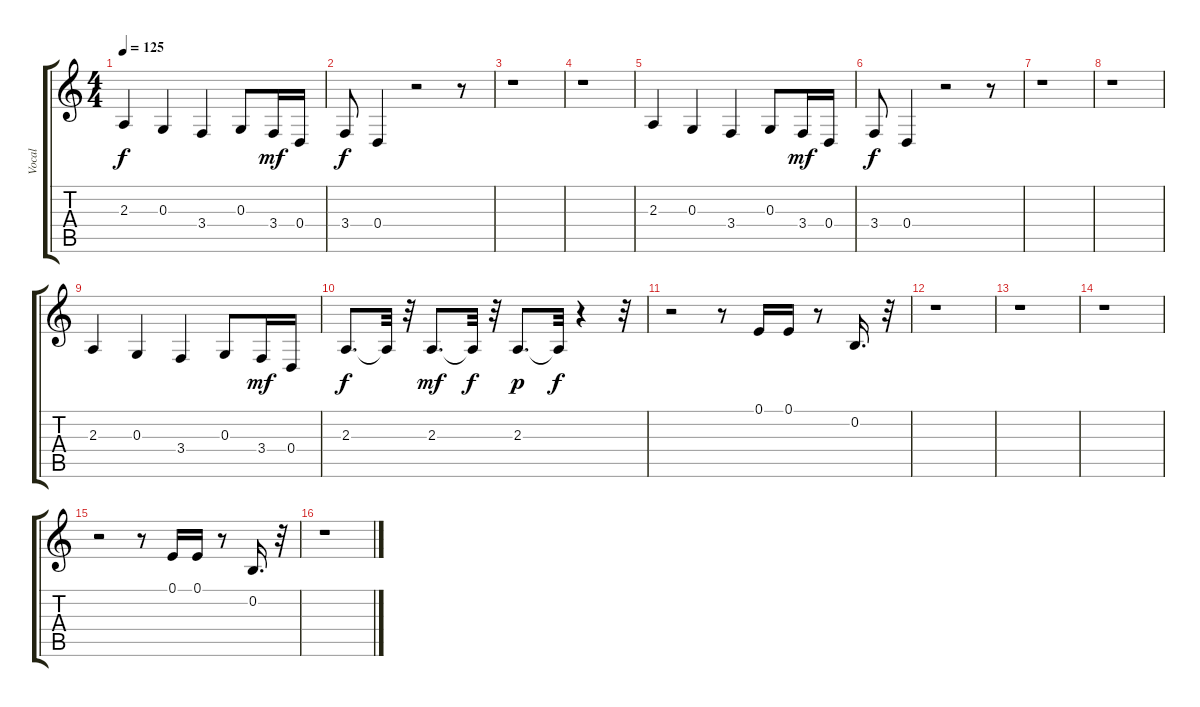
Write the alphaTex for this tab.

\track ("Vocal     " "Vocal     ") {instrument altosax}
\staff {score tabs}
\tuning (E4 B3 G3 D3 A2 E2) {hide}
\ts (4 4)
\tempo 125
\clef g2
\ks c
2.3.4{dy f} 0.3.4 3.4.4 0.3.8 3.4.16{dy mf} 0.4.16 |
3.4.8{dy f} 0.4.4 r.2 r.8 |
r.1 |
r.1 |
2.3.4 0.3.4 3.4.4 0.3.8 3.4.16{dy mf} 0.4.16 |
3.4.8{dy f} 0.4.4 r.2 r.8 |
r.1 |
r.1 |
2.3.4 0.3.4 3.4.4 0.3.8 3.4.16{dy mf} 0.4.16 |
2.3.8{d dy f} 2.3{t}.32 r.32 2.3.8{d dy mf} 2.3{t}.32{dy f} r.32 2.3.8{d dy p} 2.3{t}.32{dy f} r.4 r.32 |
r.2 r.8 0.1.16 0.1.16 r.8 0.2.16{d} r.32 |
r.1 |
r.1 |
r.1 |
r.2 r.8 0.1.16 0.1.16 r.8 0.2.16{d} r.32 |
r.1
